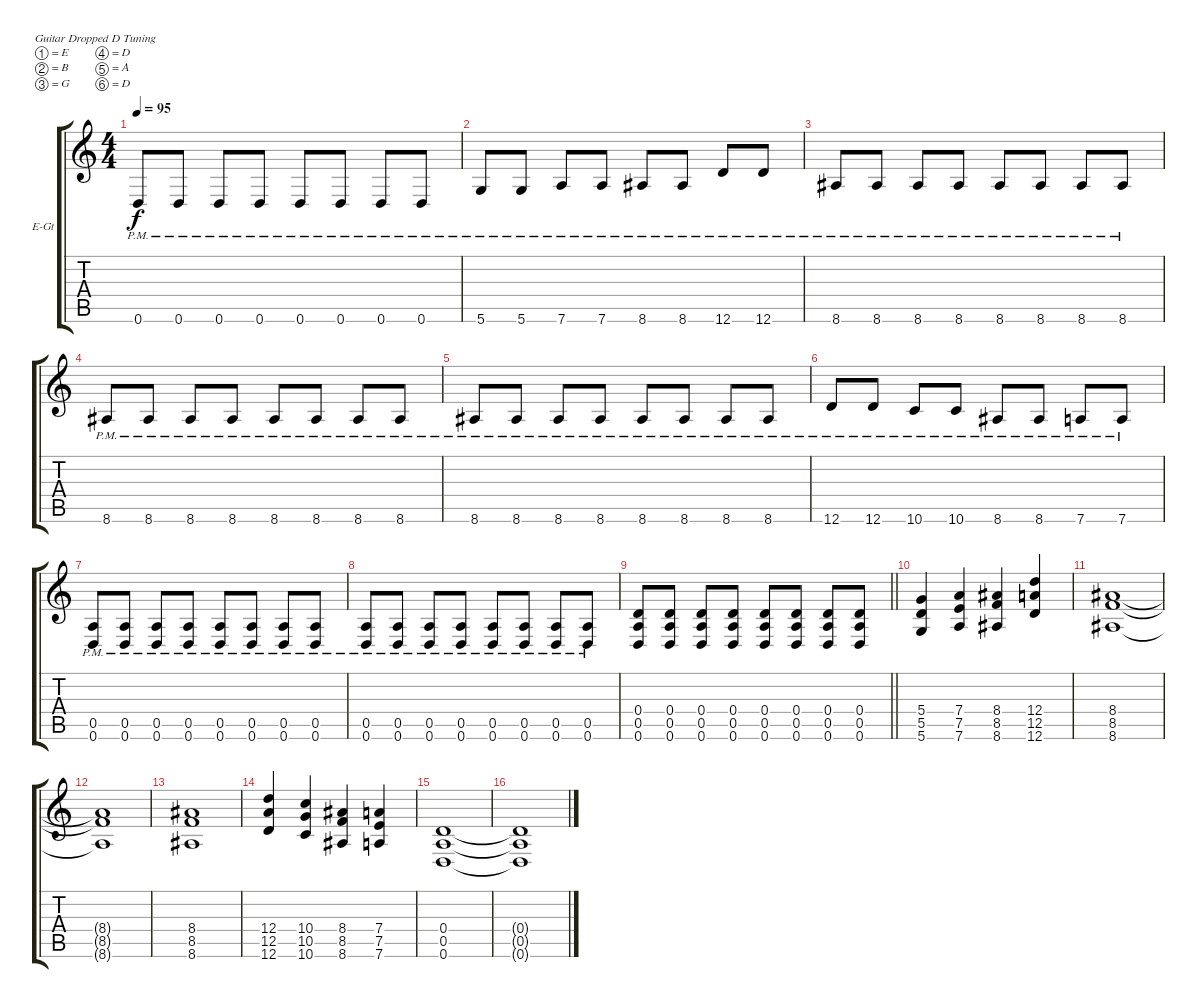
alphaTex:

\bracketExtendMode groupsimilarinstruments
\firstSystemTrackNameOrientation horizontal
\otherSystemsTrackNameOrientation horizontal
\track ("Shawn" "E-Gt") {instrument electricguitarmuted}
\staff {score tabs}
\tuning (E4 B3 G3 D3 A2 D2)
\ts (4 4)
\tempo 95
\clef g2
\ks c
0.6{pm}.8{dy f} 0.6{pm}.8 0.6{pm}.8 0.6{pm}.8 0.6{pm}.8 0.6{pm}.8 0.6{pm}.8 0.6{pm}.8 |
5.6{pm}.8 5.6{pm}.8 7.6{pm}.8 7.6{pm}.8 8.6{pm}.8 8.6{pm}.8 12.6{pm}.8 12.6{pm}.8 |
8.6{pm}.8 8.6{pm}.8 8.6{pm}.8 8.6{pm}.8 8.6{pm}.8 8.6{pm}.8 8.6{pm}.8 8.6{pm}.8 |
8.6{pm}.8 8.6{pm}.8 8.6{pm}.8 8.6{pm}.8 8.6{pm}.8 8.6{pm}.8 8.6{pm}.8 8.6{pm}.8 |
8.6{pm}.8 8.6{pm}.8 8.6{pm}.8 8.6{pm}.8 8.6{pm}.8 8.6{pm}.8 8.6{pm}.8 8.6{pm}.8 |
12.6{pm}.8 12.6{pm}.8 10.6{pm}.8 10.6{pm}.8 8.6{pm}.8 8.6{pm}.8 7.6{pm}.8 7.6{pm}.8 |
(0.6{pm} 0.5{pm}).8 (0.6{pm} 0.5{pm}).8 (0.6{pm} 0.5{pm}).8 (0.6{pm} 0.5{pm}).8 (0.6{pm} 0.5{pm}).8 (0.6{pm} 0.5{pm}).8 (0.6{pm} 0.5{pm}).8 (0.6{pm} 0.5{pm}).8 |
(0.6{pm} 0.5{pm}).8 (0.6{pm} 0.5{pm}).8 (0.6{pm} 0.5{pm}).8 (0.6{pm} 0.5{pm}).8 (0.6{pm} 0.5{pm}).8 (0.6{pm} 0.5{pm}).8 (0.6{pm} 0.5{pm}).8 (0.6{pm} 0.5{pm}).8 |
\barLineRight lightlight
(0.6 0.5 0.4).8 (0.6 0.4 0.5).8 (0.6 0.4 0.5).8 (0.6 0.4 0.5).8 (0.6 0.4 0.5).8 (0.6 0.4 0.5).8 (0.6 0.4 0.5).8 (0.6 0.4 0.5).8 |
(5.6 5.5 5.4).4 (7.4 7.5 7.6).4 (8.6 8.5 8.4).4 (12.4 12.5 12.6).4 |
(8.6 8.5 8.4).1 |
(8.4{t} 8.5{t} 8.6{t}).1 |
(8.6 8.5 8.4).1 |
(12.6 12.5 12.4).4 (10.4 10.5 10.6).4 (8.6 8.5 8.4).4 (7.4 7.5 7.6).4 |
(0.6 0.5 0.4).1 |
(0.4{t} 0.5{t} 0.6{t}).1
